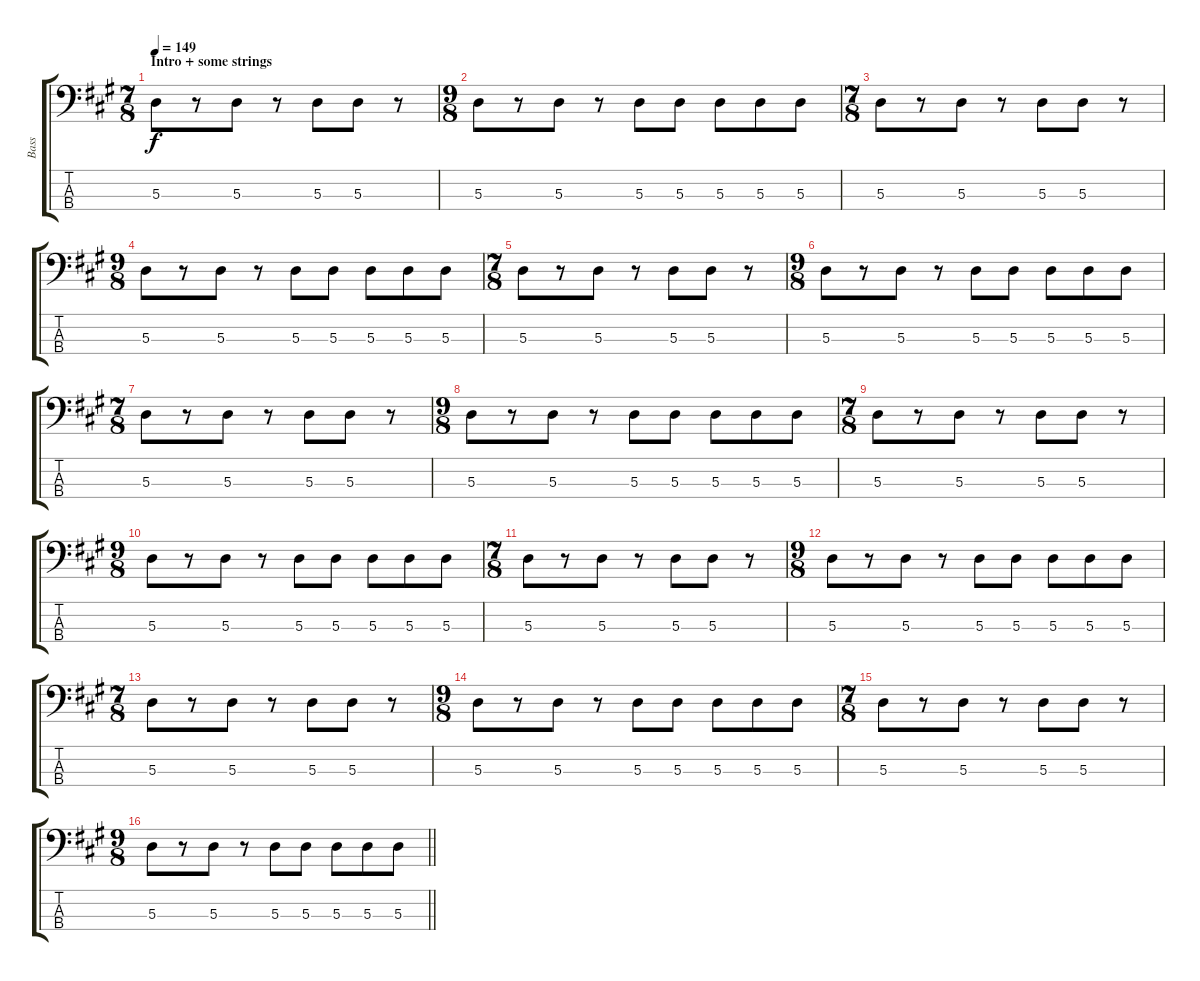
\track ("Bass" "Bass") {instrument electricbassfinger}
\staff {score tabs}
\tuning (G2 D2 A1 D1) {hide}
\ts (7 8)
\section ("" "Intro + some strings")
\tempo 149
\clef f4
\ks a
5.3.8{dy f} r.8 5.3.8 r.8 5.3.8 5.3.8 r.8 |
\ts (9 8)
5.3.8 r.8 5.3.8 r.8 5.3.8 5.3.8 5.3.8 5.3.8 5.3.8 |
\ts (7 8)
5.3.8 r.8 5.3.8 r.8 5.3.8 5.3.8 r.8 |
\ts (9 8)
5.3.8 r.8 5.3.8 r.8 5.3.8 5.3.8 5.3.8 5.3.8 5.3.8 |
\ts (7 8)
5.3.8 r.8 5.3.8 r.8 5.3.8 5.3.8 r.8 |
\ts (9 8)
5.3.8 r.8 5.3.8 r.8 5.3.8 5.3.8 5.3.8 5.3.8 5.3.8 |
\ts (7 8)
5.3.8 r.8 5.3.8 r.8 5.3.8 5.3.8 r.8 |
\ts (9 8)
5.3.8 r.8 5.3.8 r.8 5.3.8 5.3.8 5.3.8 5.3.8 5.3.8 |
\ts (7 8)
5.3.8 r.8 5.3.8 r.8 5.3.8 5.3.8 r.8 |
\ts (9 8)
5.3.8 r.8 5.3.8 r.8 5.3.8 5.3.8 5.3.8 5.3.8 5.3.8 |
\ts (7 8)
5.3.8 r.8 5.3.8 r.8 5.3.8 5.3.8 r.8 |
\ts (9 8)
5.3.8 r.8 5.3.8 r.8 5.3.8 5.3.8 5.3.8 5.3.8 5.3.8 |
\ts (7 8)
5.3.8 r.8 5.3.8 r.8 5.3.8 5.3.8 r.8 |
\ts (9 8)
5.3.8 r.8 5.3.8 r.8 5.3.8 5.3.8 5.3.8 5.3.8 5.3.8 |
\ts (7 8)
5.3.8 r.8 5.3.8 r.8 5.3.8 5.3.8 r.8 |
\ts (9 8)
\barLineRight lightlight
5.3.8 r.8 5.3.8 r.8 5.3.8 5.3.8 5.3.8 5.3.8 5.3.8
